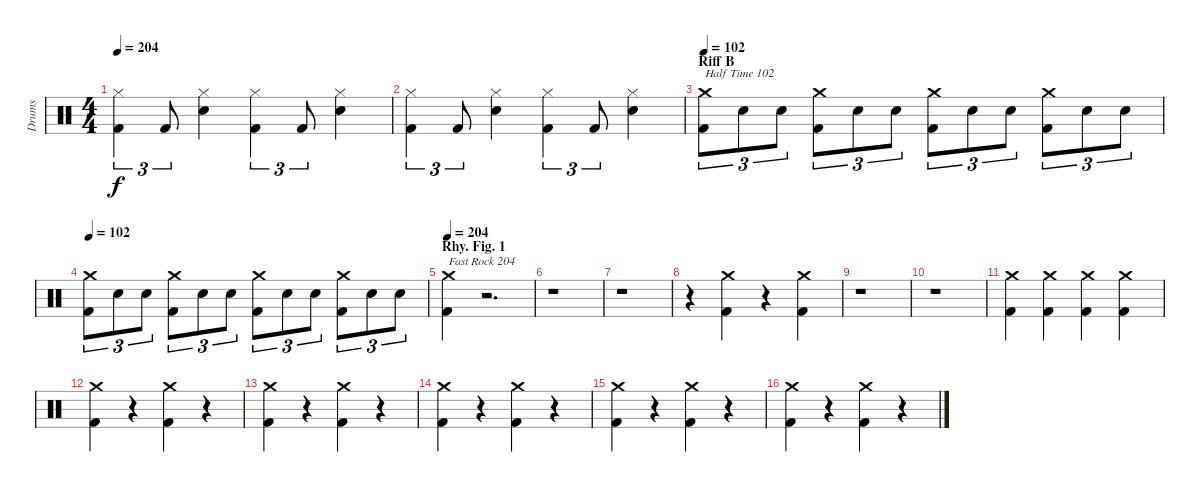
\track ("Drums" "Drums") {instrument percussion}
\staff {score}
\articulation defaults
\ts (4 4)
\tempo 204
\clef neutral
\ks c
("Hi-Hat (closed)" "Kick (hit) 2").4{tu (3 2) dy f} "Kick (hit) 2".8{tu (3 2)} ("Snare (hit) 2" "Hi-Hat (closed)").4 ("Hi-Hat (closed)" "Kick (hit) 2").4{tu (3 2)} "Kick (hit) 2".8{tu (3 2)} ("Snare (hit) 2" "Hi-Hat (closed)").4 |
("Hi-Hat (closed)" "Kick (hit) 2").4{tu (3 2)} "Kick (hit) 2".8{tu (3 2)} ("Snare (hit) 2" "Hi-Hat (closed)").4 ("Hi-Hat (closed)" "Kick (hit) 2").4{tu (3 2)} "Kick (hit) 2".8{tu (3 2)} ("Hi-Hat (closed)" "Snare (hit) 2").4 |
\section ("" "Riff B")
\tempo 102
("Kick (hit) 2" "Crash medium (hit)").8{tu (3 2) txt "Half Time 102"} "Snare (hit) 2".8{tu (3 2)} "Snare (hit) 2".8{tu (3 2)} ("Kick (hit) 2" "Crash medium (hit)").8{tu (3 2)} "Snare (hit) 2".8{tu (3 2)} "Snare (hit) 2".8{tu (3 2)} ("Kick (hit) 2" "Crash medium (hit)").8{tu (3 2)} "Snare (hit) 2".8{tu (3 2)} "Snare (hit) 2".8{tu (3 2)} ("Kick (hit) 2" "Crash medium (hit)").8{tu (3 2)} "Snare (hit) 2".8{tu (3 2)} "Snare (hit) 2".8{tu (3 2)} |
\tempo 102
("Kick (hit) 2" "Crash medium (hit)").8{tu (3 2)} "Snare (hit) 2".8{tu (3 2)} "Snare (hit) 2".8{tu (3 2)} ("Kick (hit) 2" "Crash medium (hit)").8{tu (3 2)} "Snare (hit) 2".8{tu (3 2)} "Snare (hit) 2".8{tu (3 2)} ("Kick (hit) 2" "Crash medium (hit)").8{tu (3 2)} "Snare (hit) 2".8{tu (3 2)} "Snare (hit) 2".8{tu (3 2)} ("Kick (hit) 2" "Crash medium (hit)").8{tu (3 2)} "Snare (hit) 2".8{tu (3 2)} "Snare (hit) 2".8{tu (3 2)} |
\section ("" "Rhy. Fig. 1")
\tempo 204
("Kick (hit) 2" "Crash medium (hit)").4{txt "Fast Rock 204"} r.2{d} |
r.1 |
r.1 |
r.4 ("Kick (hit) 2" "Crash medium (hit)").4 r.4 ("Kick (hit) 2" "Crash medium (hit)").4 |
r.1 |
r.1 |
("Kick (hit) 2" "Crash medium (hit)").4 ("Kick (hit) 2" "Crash medium (hit)").4 ("Kick (hit) 2" "Crash medium (hit)").4 ("Kick (hit) 2" "Crash medium (hit)").4 |
("Crash medium (hit)" "Kick (hit) 2").4 r.4 ("Crash medium (hit)" "Kick (hit) 2").4 r.4 |
("Kick (hit) 2" "Crash medium (hit)").4 r.4 ("Kick (hit) 2" "Crash medium (hit)").4 r.4 |
("Kick (hit) 2" "Crash medium (hit)").4 r.4 ("Kick (hit) 2" "Crash medium (hit)").4 r.4 |
("Kick (hit) 2" "Crash medium (hit)").4 r.4 ("Kick (hit) 2" "Crash medium (hit)").4 r.4 |
("Kick (hit) 2" "Crash medium (hit)").4 r.4 ("Kick (hit) 2" "Crash medium (hit)").4 r.4
